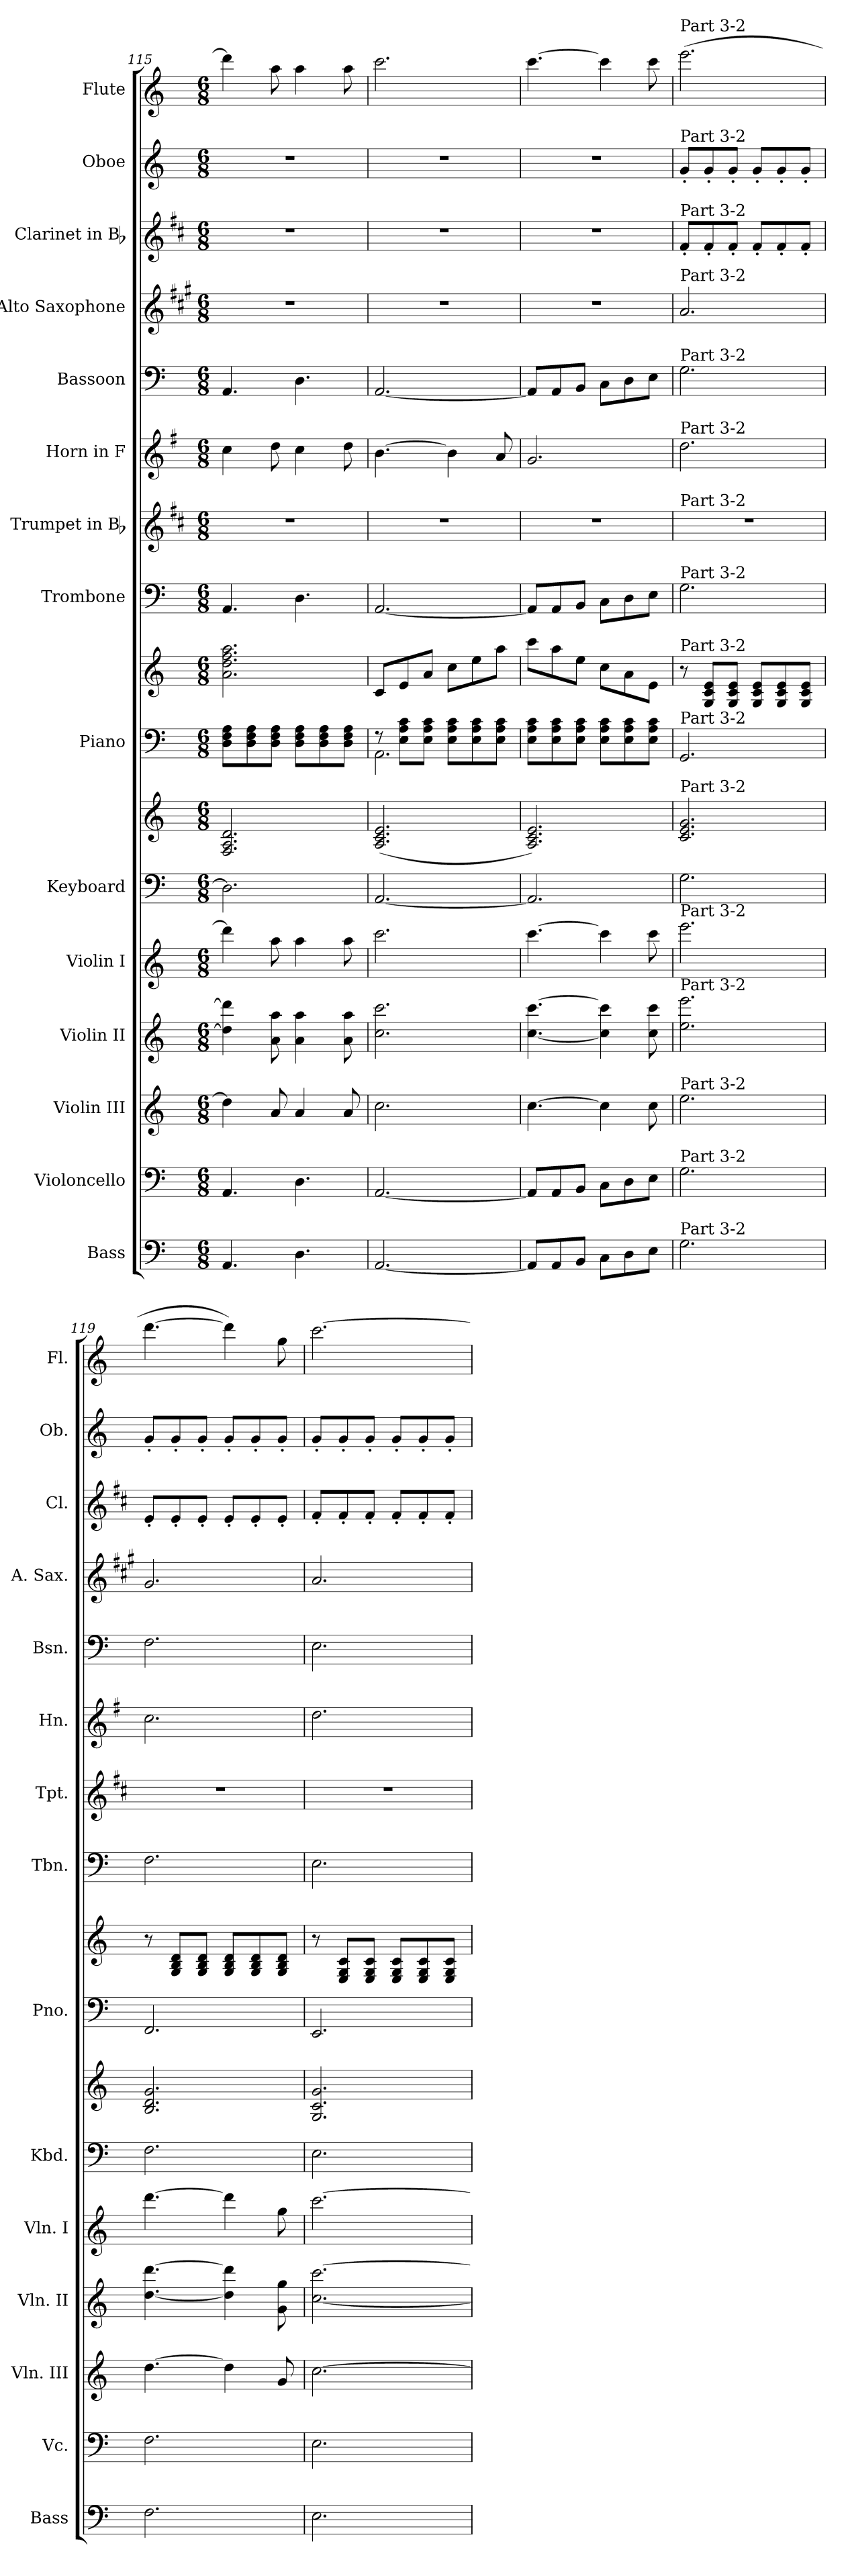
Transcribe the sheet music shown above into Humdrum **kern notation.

**kern	**kern	**kern	**kern	**kern	**kern	**kern	**kern	**kern	**kern	**kern	**kern	**kern	**kern	**kern	**kern	**kern
*part15	*part14	*part13	*part12	*part11	*part10	*part10	*part9	*part9	*part8	*part7	*part6	*part5	*part4	*part3	*part2	*part1
*staff17	*staff16	*staff15	*staff14	*staff13	*staff12	*staff11	*staff10	*staff9	*staff8	*staff7	*staff6	*staff5	*staff4	*staff3	*staff2	*staff1
*I"Bass	*I"Violoncello	*I"Violin III	*I"Violin II	*I"Violin I	*I"Keyboard	*	*I"Piano	*	*I"Trombone	*I"Trumpet in Bb	*I"Horn in F	*I"Bassoon	*I"Alto Saxophone	*I"Clarinet in Bb	*I"Oboe	*I"Flute
*I'Bass	*I'Vc.	*I'Vln. III	*I'Vln. II	*I'Vln. I	*I'Kbd.	*	*I'Pno.	*	*I'Tbn.	*I'Tpt.	*I'Hn.	*I'Bsn.	*I'A. Sax.	*I'Cl.	*I'Ob.	*I'Fl.
*clefF4	*clefF4	*clefG2	*clefG2	*clefG2	*clefF4	*clefG2	*clefF4	*clefG2	*clefF4	*clefG2	*clefG2	*clefF4	*clefG2	*clefG2	*clefG2	*clefG2
*ITrd7c12	*	*	*	*	*	*	*	*	*	*ITrd1c2	*ITrd4c7	*	*ITrd5c9	*ITrd1c2	*	*
*k[]	*k[]	*k[]	*k[]	*k[]	*k[]	*k[]	*k[]	*k[]	*k[]	*k[]	*k[]	*k[]	*k[]	*k[]	*k[]	*k[]
*C:	*C:	*C:	*C:	*C:	*C:	*C:	*C:	*C:	*C:	*C:	*C:	*C:	*C:	*C:	*C:	*C:
*M6/8	*M6/8	*M6/8	*M6/8	*M6/8	*M6/8	*M6/8	*M6/8	*M6/8	*M6/8	*M6/8	*M6/8	*M6/8	*M6/8	*M6/8	*M6/8	*M6/8
=115	=115	=115	=115	=115	=115	=115	=115	=115	=115	=115	=115	=115	=115	=115	=115	=115
!	!	!	!	!	!	!	!	!	!	!LO:N:vis=1	!	!	!LO:N:vis=1	!LO:N:vis=1	!LO:N:vis=1	!
4.AAAi/	4.AAi/	4ddi\]	4ddi\] 4dddi]	4dddi\]	2.Di\]	2.Fi/ 2.Ai 2.di	8Di\ 8Fi\ 8Ai\L	2.ai\ 2.ddi 2.ffi 2.aai	4.AAi/	2.r	4fi\	4.AAi/	2.r	2.r	2.r	4dddi\]
.	.	.	.	.	.	.	8Di\ 8Fi\ 8Ai\	.	.	.	.	.	.	.	.	.
.	.	8ai/	8ai\ 8aai	8aai\	.	.	8Di\ 8Fi\ 8Ai\J	.	.	.	8gi\	.	.	.	.	8aai\
4.DDi\	4.Di\	4ai/	4ai\ 4aai	4aai\	.	.	8Di\ 8Fi\ 8Ai\L	.	4.Di\	.	4fi\	4.Di\	.	.	.	4aai\
.	.	.	.	.	.	.	8Di\ 8Fi\ 8Ai\	.	.	.	.	.	.	.	.	.
.	.	8ai/	8ai\ 8aai	8aai\	.	.	8Di\ 8Fi\ 8Ai\J	.	.	.	8gi\	.	.	.	.	8aai\
=116	=116	=116	=116	=116	=116	=116	=116	=116	=116	=116	=116	=116	=116	=116	=116	=116
*	*	*	*	*	*	*	*^	*	*	*	*	*	*	*	*	*
!	!	!	!	!	!	!	!	!	!	!	!LO:N:vis=1	!	!	!LO:N:vis=1	!LO:N:vis=1	!LO:N:vis=1	!
[<2.AAAi/	[<2.AAi/	2.cci\	2.cci\ 2.ccci	2.ccci\	[<2.AAi/	(2.Ai/ 2.ci 2.ei	8r	2.AAi\	8ci/L	[<2.AAi/	2.r	[>4.ei\	[<2.AAi/	2.r	2.r	2.r	2.ccci\
.	.	.	.	.	.	.	8Ei\ 8Ai\ 8ci\L	.	8ei/	.	.	.	.	.	.	.	.
.	.	.	.	.	.	.	8Ei\ 8Ai\ 8ci\J	.	8ai/J	.	.	.	.	.	.	.	.
.	.	.	.	.	.	.	8Ei\ 8Ai\ 8ci\L	.	8cci\L	.	.	4ei\]	.	.	.	.	.
.	.	.	.	.	.	.	8Ei\ 8Ai\ 8ci\	.	8eei\	.	.	.	.	.	.	.	.
.	.	.	.	.	.	.	8Ei\ 8Ai\ 8ci\J	.	8aai\J	.	.	8di/	.	.	.	.	.
*	*	*	*	*	*	*	*v	*v	*	*	*	*	*	*	*	*	*
=117	=117	=117	=117	=117	=117	=117	=117	=117	=117	=117	=117	=117	=117	=117	=117	=117
!	!	!	!	!	!	!	!	!	!	!LO:N:vis=1	!	!	!LO:N:vis=1	!LO:N:vis=1	!LO:N:vis=1	!
8AAAi/L]	8AAi/L]	[>4.cci\	[<4.cci\ [>4.ccci	[>4.ccci\	2.AAi/]	2.Ai/ 2.ci 2.ei)	8Ei\ 8Ai\ 8ci\L	8ccci\L	8AAi/L]	2.r	2.ci/	8AAi/L]	2.r	2.r	2.r	[>4.ccci\
8AAAi/	8AAi/	.	.	.	.	.	8Ei\ 8Ai\ 8ci\	8aai\	8AAi/	.	.	8AAi/	.	.	.	.
8BBBi/J	8BBi/J	.	.	.	.	.	8Ei\ 8Ai\ 8ci\J	8eei\J	8BBi/J	.	.	8BBi/J	.	.	.	.
8CCi\L	8Ci\L	4cci\]	4cci\] 4ccci]	4ccci\]	.	.	8Ei\ 8Ai\ 8ci\L	8cci\L	8Ci\L	.	.	8Ci\L	.	.	.	4ccci\]
8DDi\	8Di\	.	.	.	.	.	8Ei\ 8Ai\ 8ci\	8ai\	8Di\	.	.	8Di\	.	.	.	.
8EEi\J	8Ei\J	8cci\	8cci\ 8ccci	8ccci\	.	.	8Ei\ 8Ai\ 8ci\J	8ei\J	8Ei\J	.	.	8Ei\J	.	.	.	8ccci\
=118	=118	=118	=118	=118	=118	=118	=118	=118	=118	=118	=118	=118	=118	=118	=118	=118
!	!	!	!	!	!	!	!	!	!	!	!	!	!	!	!	!LO:TX:a:t=Part 3-2
!	!	!	!	!	!	!	!	!	!	!	!	!	!	!	!LO:TX:a:t=Part 3-2	!
!	!	!	!	!	!	!	!	!	!	!	!	!	!	!LO:TX:a:t=Part 3-2	!	!
!	!	!	!	!	!	!	!	!	!	!	!	!	!LO:TX:a:t=Part 3-2	!	!	!
!	!	!	!	!	!	!	!	!	!	!	!	!LO:TX:a:t=Part 3-2	!	!	!	!
!	!	!	!	!	!	!	!	!	!	!	!LO:TX:a:t=Part 3-2	!	!	!	!	!
!	!	!	!	!	!	!	!	!	!	!LO:TX:a:t=Part 3-2	!	!	!	!	!	!
!	!	!	!	!	!	!	!	!	!LO:TX:a:t=Part 3-2	!	!	!	!	!	!	!
!	!	!	!	!	!	!	!	!LO:TX:a:t=Part 3-2	!	!	!	!	!	!	!	!
!	!	!	!	!	!	!	!LO:TX:a:t=Part 3-2	!	!	!	!	!	!	!	!	!
!	!	!	!	!	!	!LO:TX:a:t=Part 3-2	!	!	!	!	!	!	!	!	!	!
!	!	!	!	!LO:TX:a:t=Part 3-2	!	!	!	!	!	!	!	!	!	!	!	!
!	!	!	!LO:TX:a:t=Part 3-2	!	!	!	!	!	!	!	!	!	!	!	!	!
!	!	!LO:TX:a:t=Part 3-2	!	!	!	!	!	!	!	!	!	!	!	!	!	!
!	!LO:TX:a:t=Part 3-2	!	!	!	!	!	!	!	!	!	!	!	!	!	!	!
!LO:TX:a:t=Part 3-2	!	!	!	!	!	!	!	!	!	!	!	!	!	!	!	!
!	!	!	!	!	!	!	!	!	!	!LO:N:vis=1	!	!	!	!	!	!
2.GGi\	2.Gi\	2.eei\	2.eei\ 2.eeei	2.eeei\	2.Gi\	2.ci/ 2.ei 2.gi	2.GGi/	8r	2.Gi\	2.r	2.gi\	2.Gi\	2.ci/	8e'i/L	8g'i/L	(2.eeei\
.	.	.	.	.	.	.	.	8Gi/ 8ci/ 8ei/L	.	.	.	.	.	8e'i/	8g'i/	.
.	.	.	.	.	.	.	.	8Gi/ 8ci/ 8ei/J	.	.	.	.	.	8e'i/J	8g'i/J	.
.	.	.	.	.	.	.	.	8Gi/ 8ci/ 8ei/L	.	.	.	.	.	8e'i/L	8g'i/L	.
.	.	.	.	.	.	.	.	8Gi/ 8ci/ 8ei/	.	.	.	.	.	8e'i/	8g'i/	.
.	.	.	.	.	.	.	.	8Gi/ 8ci/ 8ei/J	.	.	.	.	.	8e'i/J	8g'i/J	.
=119	=119	=119	=119	=119	=119	=119	=119	=119	=119	=119	=119	=119	=119	=119	=119	=119
!	!	!	!	!	!	!	!	!	!	!LO:N:vis=1	!	!	!	!	!	!
2.FFi\	2.Fi\	[>4.ddi\	[<4.ddi\ [>4.dddi	[>4.dddi\	2.Fi\	2.Bi/ 2.di 2.gi	2.FFi/	8r	2.Fi\	2.r	2.fi\	2.Fi\	2.Bi/	8d'i/L	8g'i/L	[>4.dddi\
.	.	.	.	.	.	.	.	8Gi/ 8Bi/ 8di/L	.	.	.	.	.	8d'i/	8g'i/	.
.	.	.	.	.	.	.	.	8Gi/ 8Bi/ 8di/J	.	.	.	.	.	8d'i/J	8g'i/J	.
.	.	4ddi\]	4ddi\] 4dddi]	4dddi\]	.	.	.	8Gi/ 8Bi/ 8di/L	.	.	.	.	.	8d'i/L	8g'i/L	4dddi\])
.	.	.	.	.	.	.	.	8Gi/ 8Bi/ 8di/	.	.	.	.	.	8d'i/	8g'i/	.
.	.	8gi/	8gi\ 8ggi	8ggi\	.	.	.	8Gi/ 8Bi/ 8di/J	.	.	.	.	.	8d'i/J	8g'i/J	8ggi\
=120	=120	=120	=120	=120	=120	=120	=120	=120	=120	=120	=120	=120	=120	=120	=120	=120
!	!	!	!	!	!	!	!	!	!	!LO:N:vis=1	!	!	!	!	!	!
2.EEi\	2.Ei\	[>2.cci\	[<2.cci\ [>2.ccci	[>2.ccci\	2.Ei\	2.Gi/ 2.ci 2.gi	2.EEi/	8r	2.Ei\	2.r	2.gi\	2.Ei\	2.ci/	8e'i/L	8g'i/L	[>2.ccci\
.	.	.	.	.	.	.	.	8Ei/ 8Gi/ 8ci/L	.	.	.	.	.	8e'i/	8g'i/	.
.	.	.	.	.	.	.	.	8Ei/ 8Gi/ 8ci/J	.	.	.	.	.	8e'i/J	8g'i/J	.
.	.	.	.	.	.	.	.	8Ei/ 8Gi/ 8ci/L	.	.	.	.	.	8e'i/L	8g'i/L	.
.	.	.	.	.	.	.	.	8Ei/ 8Gi/ 8ci/	.	.	.	.	.	8e'i/	8g'i/	.
.	.	.	.	.	.	.	.	8Ei/ 8Gi/ 8ci/J	.	.	.	.	.	8e'i/J	8g'i/J	.
=	=	=	=	=	=	=	=	=	=	=	=	=	=	=	=	=
*-	*-	*-	*-	*-	*-	*-	*-	*-	*-	*-	*-	*-	*-	*-	*-	*-
